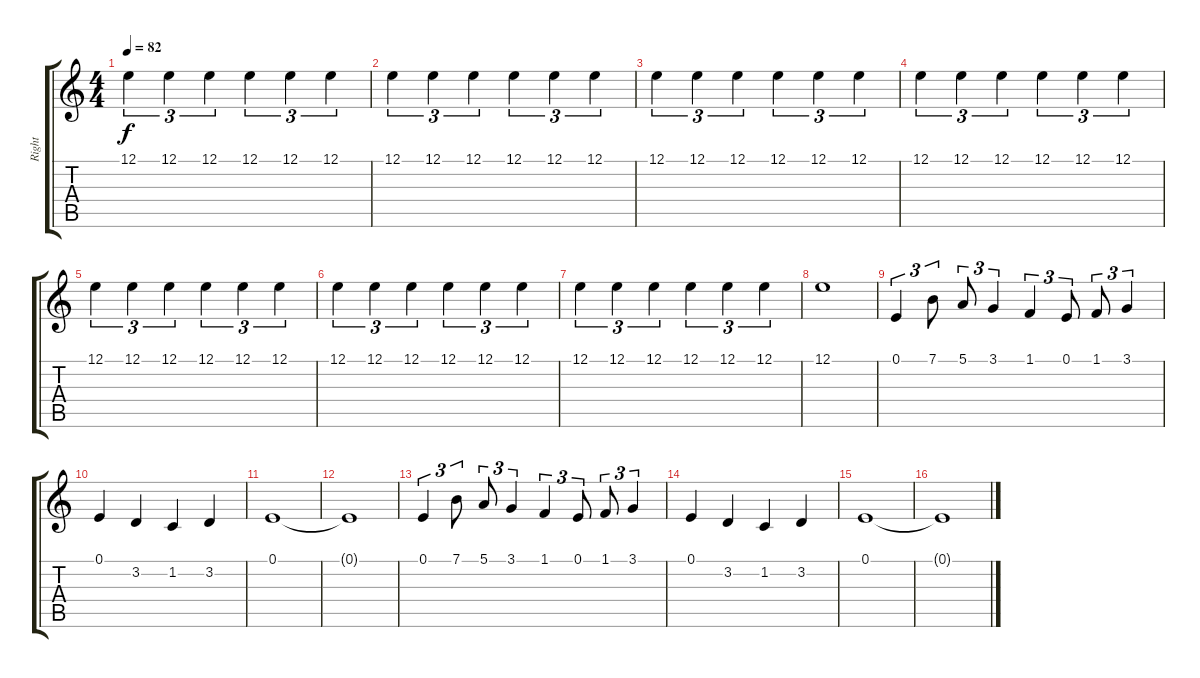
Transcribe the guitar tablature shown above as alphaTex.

\track ("Right" "Right") {instrument acousticgrandpiano}
\staff {score tabs}
\tuning (E4 B3 G3 D3 A2 E2) {hide}
\ts (4 4)
\tempo 82
\clef g2
\ks c
12.1.4{tu (3 2) dy f} 12.1.4{tu (3 2)} 12.1.4{tu (3 2)} 12.1.4{tu (3 2)} 12.1.4{tu (3 2)} 12.1.4{tu (3 2)} |
12.1.4{tu (3 2)} 12.1.4{tu (3 2)} 12.1.4{tu (3 2)} 12.1.4{tu (3 2)} 12.1.4{tu (3 2)} 12.1.4{tu (3 2)} |
12.1.4{tu (3 2)} 12.1.4{tu (3 2)} 12.1.4{tu (3 2)} 12.1.4{tu (3 2)} 12.1.4{tu (3 2)} 12.1.4{tu (3 2)} |
12.1.4{tu (3 2)} 12.1.4{tu (3 2)} 12.1.4{tu (3 2)} 12.1.4{tu (3 2)} 12.1.4{tu (3 2)} 12.1.4{tu (3 2)} |
12.1.4{tu (3 2)} 12.1.4{tu (3 2)} 12.1.4{tu (3 2)} 12.1.4{tu (3 2)} 12.1.4{tu (3 2)} 12.1.4{tu (3 2)} |
12.1.4{tu (3 2)} 12.1.4{tu (3 2)} 12.1.4{tu (3 2)} 12.1.4{tu (3 2)} 12.1.4{tu (3 2)} 12.1.4{tu (3 2)} |
12.1.4{tu (3 2)} 12.1.4{tu (3 2)} 12.1.4{tu (3 2)} 12.1.4{tu (3 2)} 12.1.4{tu (3 2)} 12.1.4{tu (3 2)} |
12.1.1 |
0.1.4{tu (3 2)} 7.1.8{tu (3 2)} 5.1.8{tu (3 2)} 3.1.4{tu (3 2)} 1.1.4{tu (3 2)} 0.1.8{tu (3 2)} 1.1.8{tu (3 2)} 3.1.4{tu (3 2)} |
0.1.4 3.2.4 1.2.4 3.2.4 |
0.1.1 |
0.1{t}.1 |
0.1.4{tu (3 2)} 7.1.8{tu (3 2)} 5.1.8{tu (3 2)} 3.1.4{tu (3 2)} 1.1.4{tu (3 2)} 0.1.8{tu (3 2)} 1.1.8{tu (3 2)} 3.1.4{tu (3 2)} |
0.1.4 3.2.4 1.2.4 3.2.4 |
0.1.1 |
0.1{t}.1
